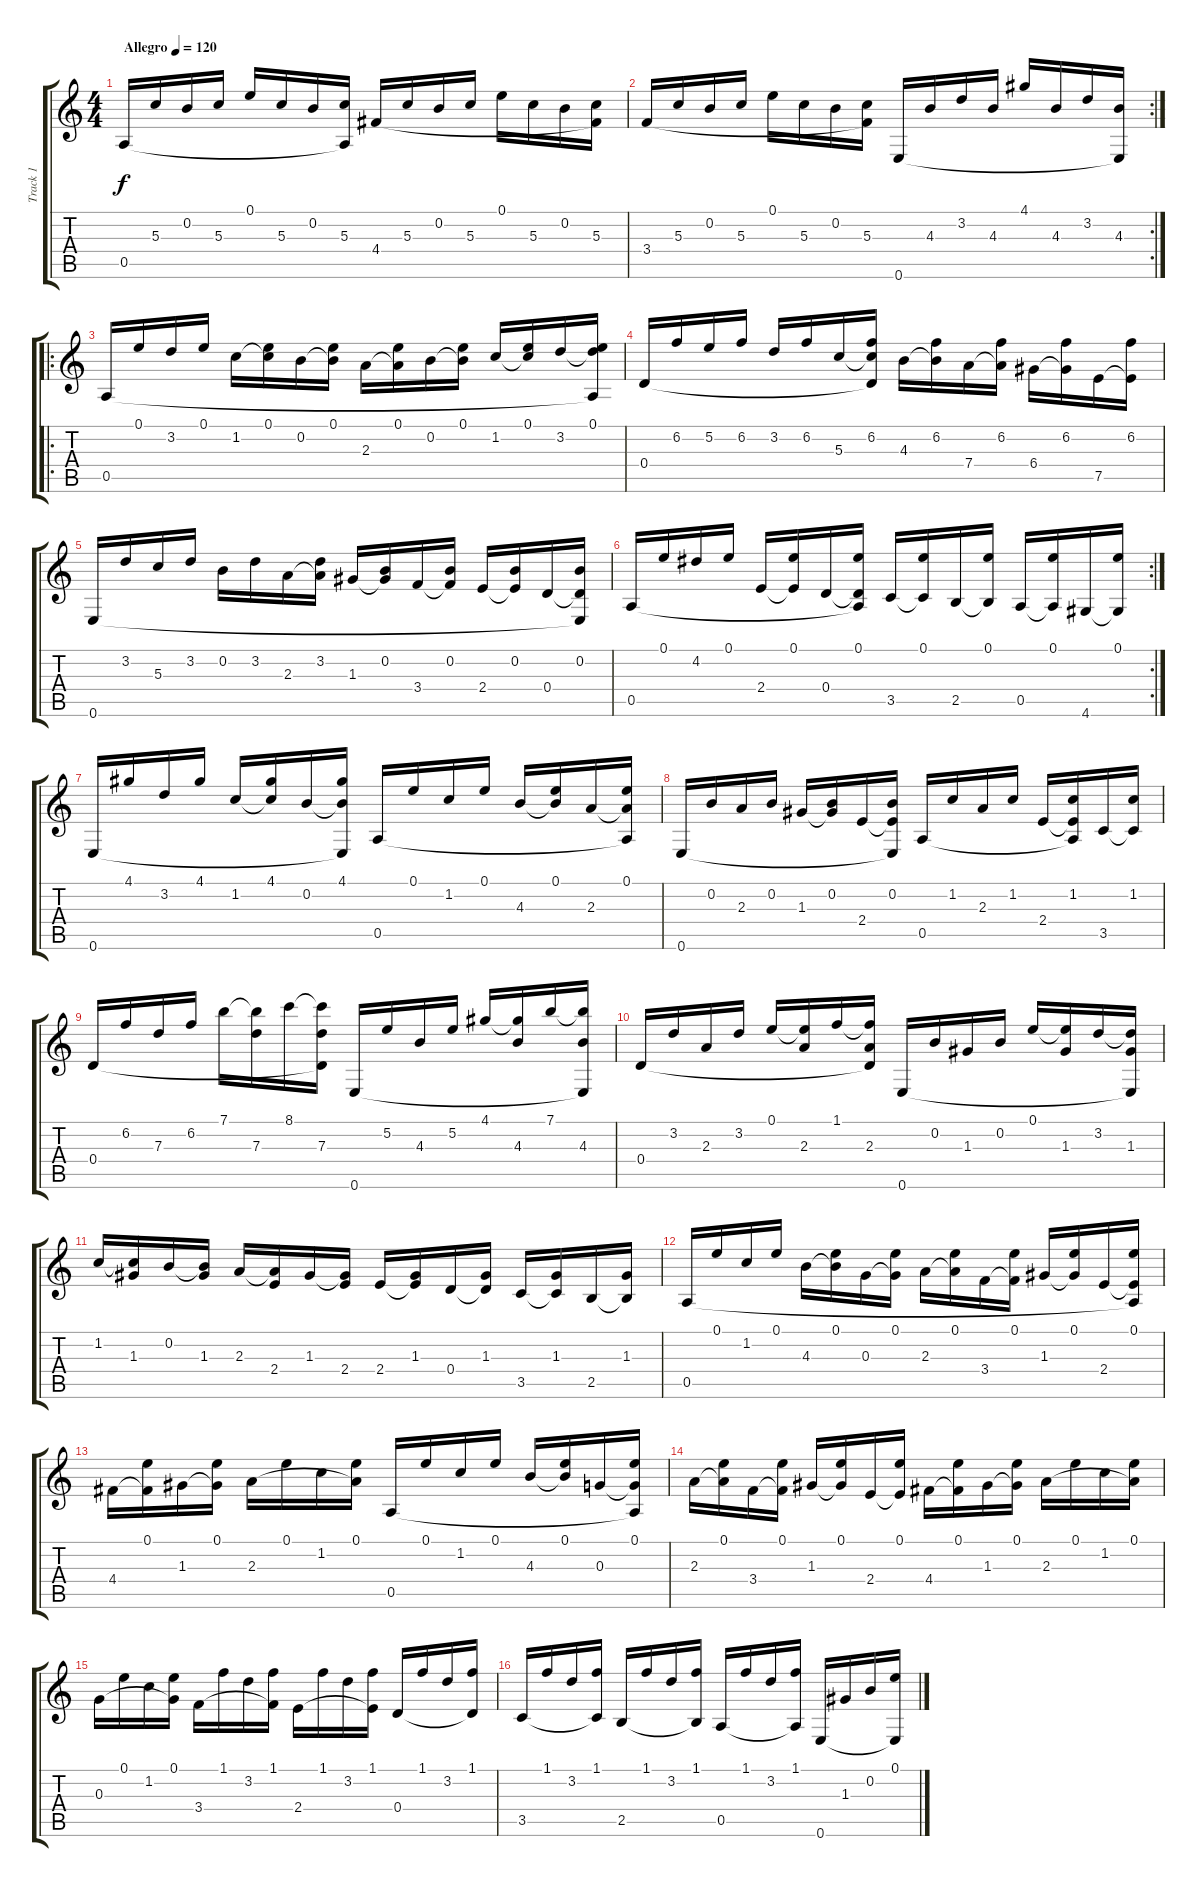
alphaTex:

\track ("Track 1" "Track 1") {instrument acousticguitarnylon}
\staff {score tabs}
\tuning (E4 B3 G3 D3 A2 E2) {hide}
\ts (4 4)
\tempo (120 "Allegro")
\clef g2
\ks c
0.5.16{dy f instrument acousticguitarnylon} 5.3.16 0.2.16 5.3.16 0.1.16 5.3.16 0.2.16 (5.3 0.5{t}).16 4.4.16 5.3.16 0.2.16 5.3.16 0.1.16 5.3.16 0.2.16 (5.3 4.4{t}).16 |
\rc 2
3.4.16 5.3.16 0.2.16 5.3.16 0.1.16 5.3.16 0.2.16 (5.3 3.4{t}).16 0.6.16 4.3.16 3.2.16 4.3.16 4.1.16 4.3.16 3.2.16 (4.3 0.6{t}).16 |
\ro
0.5.16 0.1.16 3.2.16 0.1.16 1.2.16 (0.1 1.2{t}).16 0.2.16 (0.1 0.2{t}).16 2.3.16 (0.1 2.3{t}).16 0.2.16 (0.1 0.2{t}).16 1.2.16 (0.1 1.2{t}).16 3.2.16 (0.1 3.2{t} 0.5{t}).16 |
0.4.16 6.2.16 5.2.16 6.2.16 3.2.16 6.2.16 5.3.16 (6.2 5.3{t} 0.4{t}).16 4.3.16 (6.2 4.3{t}).16 7.4.16 (6.2 7.4{t}).16 6.4.16 (6.2 6.4{t}).16 7.5.16 (6.2 7.5{t}).16 |
0.6.16 3.2.16 5.3.16 3.2.16 0.2.16 3.2.16 2.3.16 (3.2 2.3{t}).16 1.3.16 (0.2 1.3{t}).16 3.4.16 (0.2 3.4{t}).16 2.4.16 (0.2 2.4{t}).16 0.4.16 (0.2 0.4{t} 0.6{t}).16 |
\rc 2
0.5.16 0.1.16 4.2.16 0.1.16 2.4.16 (0.1 2.4{t}).16 0.4.16 (0.1 0.4{t} 0.5{t}).16 3.5.16 (0.1 3.5{t}).16 2.5.16 (0.1 2.5{t}).16 0.5.16 (0.1 0.5{t}).16 4.6.16 (0.1 4.6{t}).16 |
0.6.16 4.1.16 3.2.16 4.1.16 1.2.16 (4.1 1.2{t}).16 0.2.16 (4.1 0.2{t} 0.6{t}).16 0.5.16 0.1.16 1.2.16 0.1.16 4.3.16 (0.1 4.3{t}).16 2.3.16 (0.1 2.3{t} 0.5{t}).16 |
0.6.16 0.2.16 2.3.16 0.2.16 1.3.16 (0.2 1.3{t}).16 2.4.16 (0.2 2.4{t} 0.6{t}).16 0.5.16 1.2.16 2.3.16 1.2.16 2.4.16 (1.2 2.4{t} 0.5{t}).16 3.5.16 (1.2 3.5{t}).16 |
0.4.16 6.2.16 7.3.16 6.2.16 7.1.16 (7.1{t} 7.3).16 8.1.16 (8.1{t} 7.3 0.4{t}).16 0.6.16 5.2.16 4.3.16 5.2.16 4.1.16 (4.1{t} 4.3).16 7.1.16 (7.1{t} 4.3 0.6{t}).16 |
0.4.16 3.2.16 2.3.16 3.2.16 0.1.16 (0.1{t} 2.3).16 1.1.16 (1.1{t} 2.3 0.4{t}).16 0.6.16 0.2.16 1.3.16 0.2.16 0.1.16 (0.1{t} 1.3).16 3.2.16 (3.2{t} 1.3 0.6{t}).16 |
1.2.16 (1.2{t} 1.3).16 0.2.16 (0.2{t} 1.3).16 2.3.16 (2.3{t} 2.4).16 1.3.16 (1.3{t} 2.4).16 2.4.16 (1.3 2.4{t}).16 0.4.16 (1.3 0.4{t}).16 3.5.16 (1.3 3.5{t}).16 2.5.16 (1.3 2.5{t}).16 |
0.5.16 0.1.16 1.2.16 0.1.16 4.3.16 (0.1 4.3{t}).16 0.3.16 (0.1 0.3{t}).16 2.3.16 (0.1 2.3{t}).16 3.4.16 (0.1 3.4{t}).16 1.3.16 (0.1 1.3{t}).16 2.4.16 (0.1 2.4{t} 0.5{t}).16 |
4.4.16 (0.1 4.4{t}).16 1.3.16 (0.1 1.3{t}).16 2.3.16 0.1.16 1.2.16 (0.1 2.3{t}).16 0.5.16 0.1.16 1.2.16 0.1.16 4.3.16 (0.1 4.3{t}).16 0.3.16 (0.1 0.3{t} 0.5{t}).16 |
2.3.16 (0.1 2.3{t}).16 3.4.16 (0.1 3.4{t}).16 1.3.16 (0.1 1.3{t}).16 2.4.16 (0.1 2.4{t}).16 4.4.16 (0.1 4.4{t}).16 1.3.16 (0.1 1.3{t}).16 2.3.16 0.1.16 1.2.16 (0.1 2.3{t}).16 |
0.3.16 0.1.16 1.2.16 (0.1 0.3{t}).16 3.4.16 1.1.16 3.2.16 (1.1 3.4{t}).16 2.4.16 1.1.16 3.2.16 (1.1 2.4{t}).16 0.4.16 1.1.16 3.2.16 (1.1 0.4{t}).16 |
3.5.16 1.1.16 3.2.16 (1.1 3.5{t}).16 2.5.16 1.1.16 3.2.16 (1.1 2.5{t}).16 0.5.16 1.1.16 3.2.16 (1.1 0.5{t}).16 0.6.16 1.3.16 0.2.16 (0.1 0.6{t}).16
